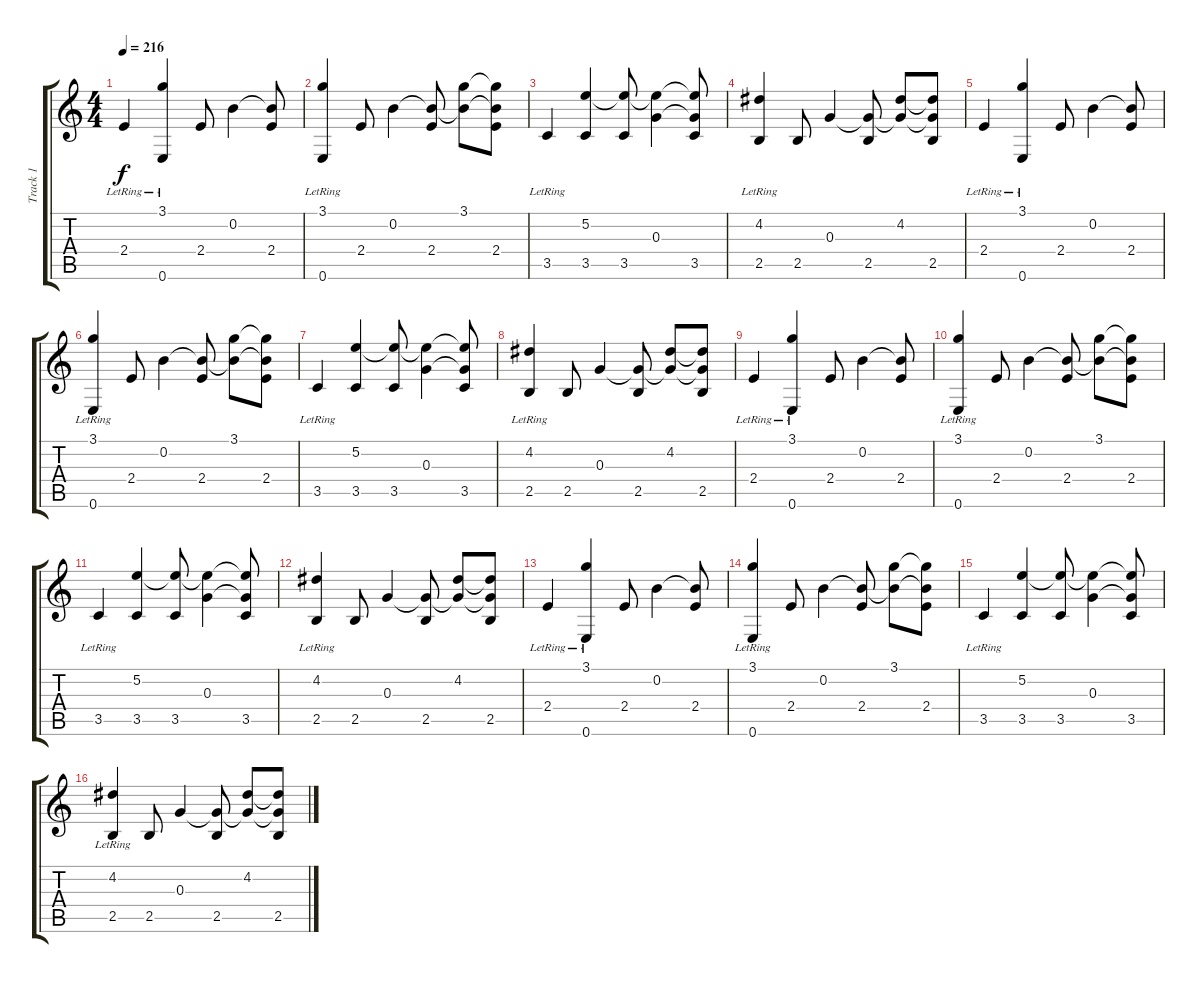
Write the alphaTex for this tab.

\track ("Track 1" "Track 1") {instrument acousticguitarsteel}
\staff {score tabs}
\tuning (E4 B3 G3 D3 A2 E2) {hide}
\ts (4 4)
\tempo 216
\clef g2
\ks c
2.4{lr}.4{dy f instrument acousticguitarsteel} (3.1{lr} 0.6{lr}).4 2.4.8 0.2.4 (0.2{t} 2.4).8 |
(3.1{lr} 0.6{lr}).4 2.4.8 0.2.4 (0.2{t} 2.4).8 (3.1 0.2{t}).8 (3.1{t} 0.2{t} 2.4).8 |
3.5{lr}.4 (5.2 3.5).4 (5.2{t} 3.5).8 (5.2{t} 0.3).4 (5.2{t} 0.3{t} 3.5).8 |
(4.2{lr} 2.5{lr}).4 2.5.8 0.3.4 (0.3{t} 2.5).8 (4.2 0.3{t}).8 (4.2{t} 0.3{t} 2.5).8 |
2.4{lr}.4 (3.1{lr} 0.6{lr}).4 2.4.8 0.2.4 (0.2{t} 2.4).8 |
(3.1{lr} 0.6{lr}).4 2.4.8 0.2.4 (0.2{t} 2.4).8 (3.1 0.2{t}).8 (3.1{t} 0.2{t} 2.4).8 |
3.5{lr}.4 (5.2 3.5).4 (5.2{t} 3.5).8 (5.2{t} 0.3).4 (5.2{t} 0.3{t} 3.5).8 |
(4.2{lr} 2.5{lr}).4 2.5.8 0.3.4 (0.3{t} 2.5).8 (4.2 0.3{t}).8 (4.2{t} 0.3{t} 2.5).8 |
2.4{lr}.4 (3.1{lr} 0.6{lr}).4 2.4.8 0.2.4 (0.2{t} 2.4).8 |
(3.1{lr} 0.6{lr}).4 2.4.8 0.2.4 (0.2{t} 2.4).8 (3.1 0.2{t}).8 (3.1{t} 0.2{t} 2.4).8 |
3.5{lr}.4 (5.2 3.5).4 (5.2{t} 3.5).8 (5.2{t} 0.3).4 (5.2{t} 0.3{t} 3.5).8 |
(4.2{lr} 2.5{lr}).4 2.5.8 0.3.4 (0.3{t} 2.5).8 (4.2 0.3{t}).8 (4.2{t} 0.3{t} 2.5).8 |
2.4{lr}.4 (3.1{lr} 0.6{lr}).4 2.4.8 0.2.4 (0.2{t} 2.4).8 |
(3.1{lr} 0.6{lr}).4 2.4.8 0.2.4 (0.2{t} 2.4).8 (3.1 0.2{t}).8 (3.1{t} 0.2{t} 2.4).8 |
3.5{lr}.4 (5.2 3.5).4 (5.2{t} 3.5).8 (5.2{t} 0.3).4 (5.2{t} 0.3{t} 3.5).8 |
(4.2{lr} 2.5{lr}).4 2.5.8 0.3.4 (0.3{t} 2.5).8 (4.2 0.3{t}).8 (4.2{t} 0.3{t} 2.5).8
